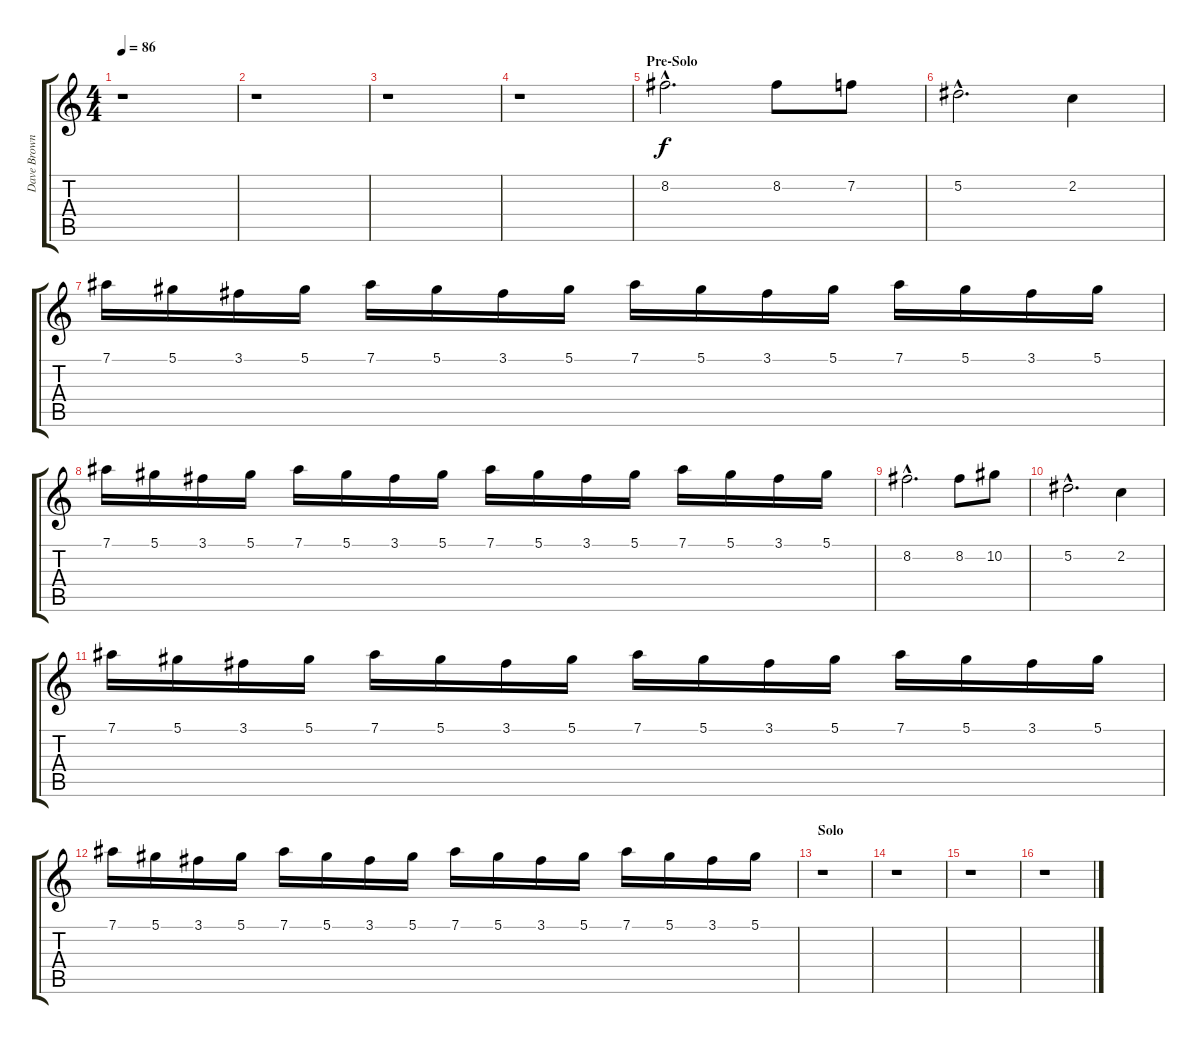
\track ("Dave Brownsound - Guitar Octaver" "Dave Brown") {instrument distortionguitar}
\staff {score tabs}
\tuning (Eb4 Bb3 Gb3 Db3 Ab2 Eb2) {hide}
\ts (4 4)
\tempo 86
\clef g2
\ks c
r.1{dy f} |
r.1 |
r.1 |
r.1 |
\section ("" "Pre-Solo")
8.2{hac}.2{d} 8.2.8 7.2.8 |
5.2{hac}.2{d} 2.2.4 |
7.1.16 5.1.16 3.1.16 5.1.16 7.1.16 5.1.16 3.1.16 5.1.16 7.1.16 5.1.16 3.1.16 5.1.16 7.1.16 5.1.16 3.1.16 5.1.16 |
7.1.16 5.1.16 3.1.16 5.1.16 7.1.16 5.1.16 3.1.16 5.1.16 7.1.16 5.1.16 3.1.16 5.1.16 7.1.16 5.1.16 3.1.16 5.1.16 |
8.2{hac}.2{d} 8.2.8 10.2.8 |
5.2{hac}.2{d} 2.2.4 |
7.1.16{volume 9} 5.1.16 3.1.16 5.1.16 7.1.16 5.1.16 3.1.16 5.1.16 7.1.16 5.1.16 3.1.16 5.1.16 7.1.16 5.1.16 3.1.16 5.1.16 |
7.1.16 5.1.16 3.1.16 5.1.16 7.1.16 5.1.16 3.1.16 5.1.16 7.1.16 5.1.16 3.1.16 5.1.16 7.1.16 5.1.16 3.1.16 5.1.16 |
\section ("" "Solo")
r.1 |
r.1 |
r.1 |
r.1
